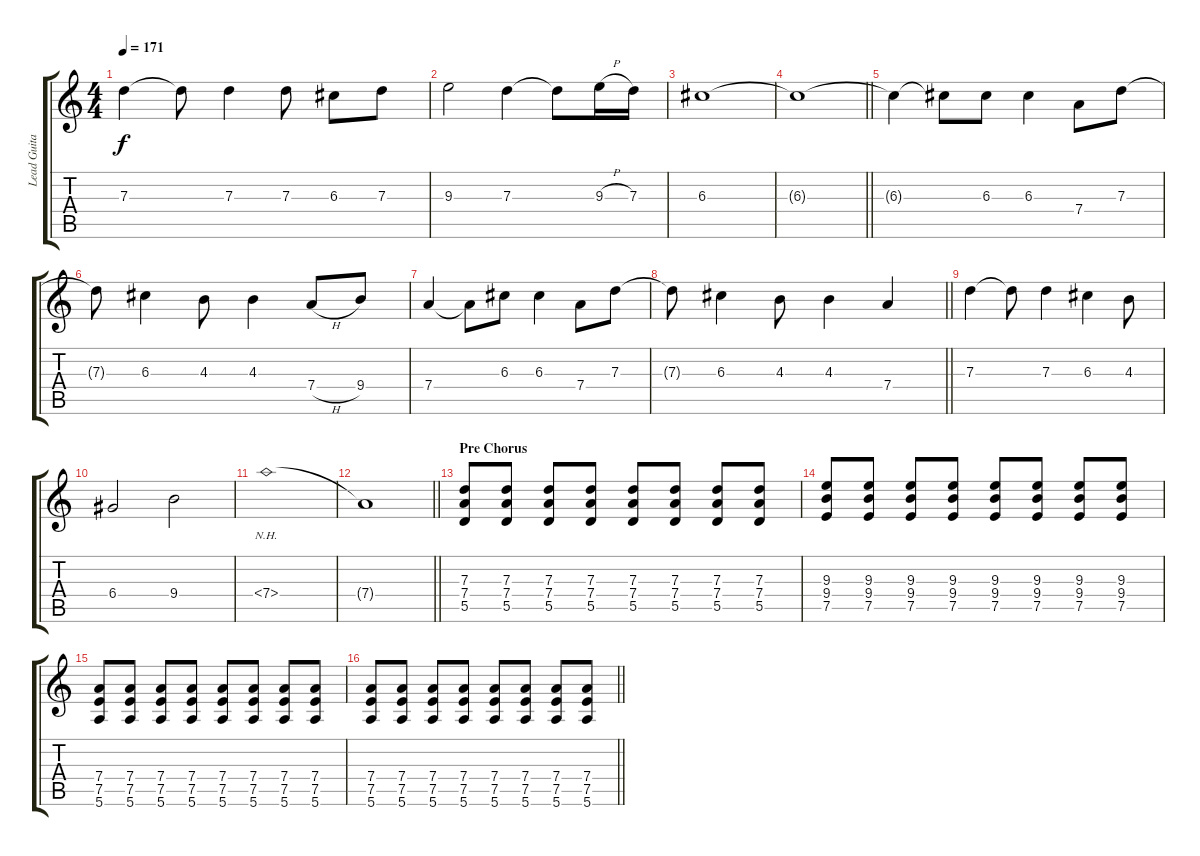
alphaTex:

\track ("Lead Guitar - Bobby Kool" "Lead Guita") {instrument overdrivenguitar}
\staff {score tabs}
\tuning (E4 B3 G3 D3 A2 E2) {hide}
\ts (4 4)
\tempo 171
\clef g2
\ks c
7.3.4{dy f} 7.3{t}.8 7.3.4 7.3.8 6.3.8 7.3.8 |
9.3.2 7.3.4 7.3{t}.8 9.3{h}.16 7.3.16 |
6.3.1 |
\barLineRight lightlight
6.3{t}.1 |
6.3{t}.4 6.3{t}.8 6.3.8 6.3.4 7.4.8 7.3.8 |
7.3{t}.8 6.3.4 4.3.8 4.3.4 7.4{h}.8 9.4.8 |
7.4.4 7.4{t}.8 6.3.8 6.3.4 7.4.8 7.3.8 |
\barLineRight lightlight
7.3{t}.8 6.3.4 4.3.8 4.3.4 7.4.4 |
7.3.4 7.3{t}.8 7.3.4 6.3.4 4.3.8 |
6.4.2 9.4.2 |
7.4{nh}.1 |
\barLineRight lightlight
7.4{t}.1 |
\section ("" "Pre Chorus")
(7.3 7.4 5.5).8{volume 10} (7.3 7.4 5.5).8 (7.3 7.4 5.5).8 (7.3 7.4 5.5).8 (7.3 7.4 5.5).8 (7.3 7.4 5.5).8 (7.3 7.4 5.5).8 (7.3 7.4 5.5).8 |
(9.3 9.4 7.5).8 (9.3 9.4 7.5).8 (9.3 9.4 7.5).8 (9.3 9.4 7.5).8 (9.3 9.4 7.5).8 (9.3 9.4 7.5).8 (9.3 9.4 7.5).8 (9.3 9.4 7.5).8 |
(7.4 7.5 5.6).8 (7.4 7.5 5.6).8 (7.4 7.5 5.6).8 (7.4 7.5 5.6).8 (7.4 7.5 5.6).8 (7.4 7.5 5.6).8 (7.4 7.5 5.6).8 (7.4 7.5 5.6).8 |
\barLineRight lightlight
(7.4 7.5 5.6).8 (7.4 7.5 5.6).8 (7.4 7.5 5.6).8 (7.4 7.5 5.6).8 (7.4 7.5 5.6).8 (7.4 7.5 5.6).8 (7.4 7.5 5.6).8 (7.4 7.5 5.6).8
